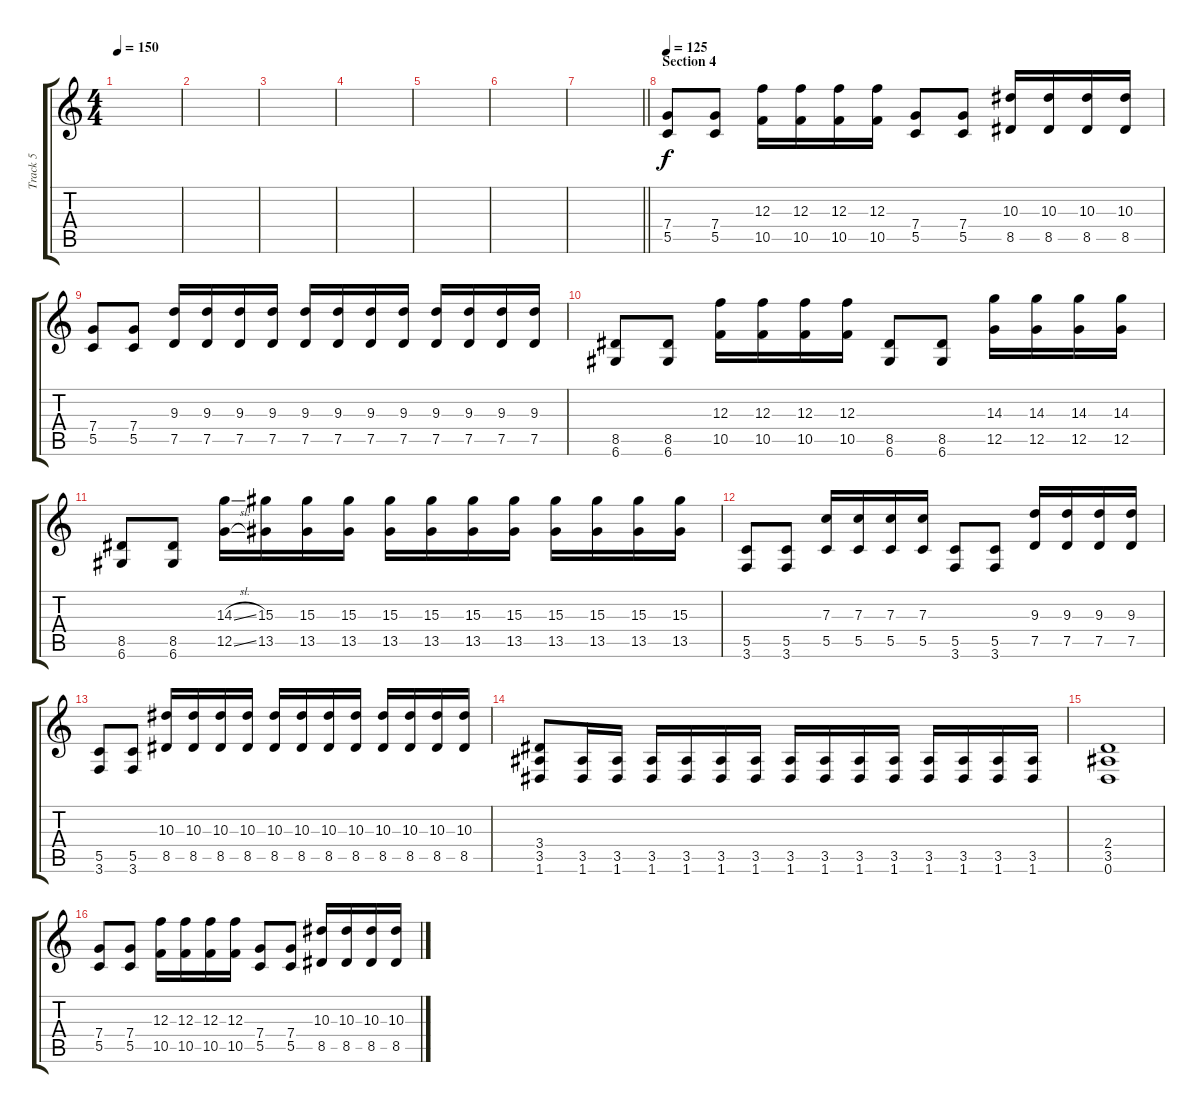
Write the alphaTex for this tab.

\track ("Track 5" "Track 5") {instrument distortionguitar}
\staff {score tabs}
\tuning (D4 A3 F3 C3 G2 D2) {hide}
\ts (4 4)
\tempo 150
\clef g2
\ks c
|
|
|
|
|
|
\barLineRight lightlight
|
\section ("" "Section 4")
\tempo 125
(7.4 5.5).8 (7.4 5.5).8 (12.3 10.5).16 (12.3 10.5).16 (12.3 10.5).16 (12.3 10.5).16 (7.4 5.5).8 (7.4 5.5).8 (10.3 8.5).16 (10.3 8.5).16 (10.3 8.5).16 (10.3 8.5).16 |
(7.4 5.5).8 (7.4 5.5).8 (9.3 7.5).16 (9.3 7.5).16 (9.3 7.5).16 (9.3 7.5).16 (9.3 7.5).16 (9.3 7.5).16 (9.3 7.5).16 (9.3 7.5).16 (9.3 7.5).16 (9.3 7.5).16 (9.3 7.5).16 (9.3 7.5).16 |
(8.5 6.6).8 (8.5 6.6).8 (12.3 10.5).16 (12.3 10.5).16 (12.3 10.5).16 (12.3 10.5).16 (8.5 6.6).8 (8.5 6.6).8 (14.3 12.5).16 (14.3 12.5).16 (14.3 12.5).16 (14.3 12.5).16 |
(8.5 6.6).8 (8.5 6.6).8 (14.3{sl} 12.5{sl}).16 (15.3 13.5).16 (15.3 13.5).16 (15.3 13.5).16 (15.3 13.5).16 (15.3 13.5).16 (15.3 13.5).16 (15.3 13.5).16 (15.3 13.5).16 (15.3 13.5).16 (15.3 13.5).16 (15.3 13.5).16 |
(5.5 3.6).8 (5.5 3.6).8 (7.3 5.5).16 (7.3 5.5).16 (7.3 5.5).16 (7.3 5.5).16 (5.5 3.6).8 (5.5 3.6).8 (9.3 7.5).16 (9.3 7.5).16 (9.3 7.5).16 (9.3 7.5).16 |
(5.5 3.6).8 (5.5 3.6).8 (10.3 8.5).16 (10.3 8.5).16 (10.3 8.5).16 (10.3 8.5).16 (10.3 8.5).16 (10.3 8.5).16 (10.3 8.5).16 (10.3 8.5).16 (10.3 8.5).16 (10.3 8.5).16 (10.3 8.5).16 (10.3 8.5).16 |
(3.4 3.5 1.6).8 (3.5 1.6).16 (3.5 1.6).16 (3.5 1.6).16 (3.5 1.6).16 (3.5 1.6).16 (3.5 1.6).16 (3.5 1.6).16 (3.5 1.6).16 (3.5 1.6).16 (3.5 1.6).16 (3.5 1.6).16 (3.5 1.6).16 (3.5 1.6).16 (3.5 1.6).16 |
(2.4 3.5 0.6).1 |
(7.4 5.5).8 (7.4 5.5).8 (12.3 10.5).16 (12.3 10.5).16 (12.3 10.5).16 (12.3 10.5).16 (7.4 5.5).8 (7.4 5.5).8 (10.3 8.5).16 (10.3 8.5).16 (10.3 8.5).16 (10.3 8.5).16
